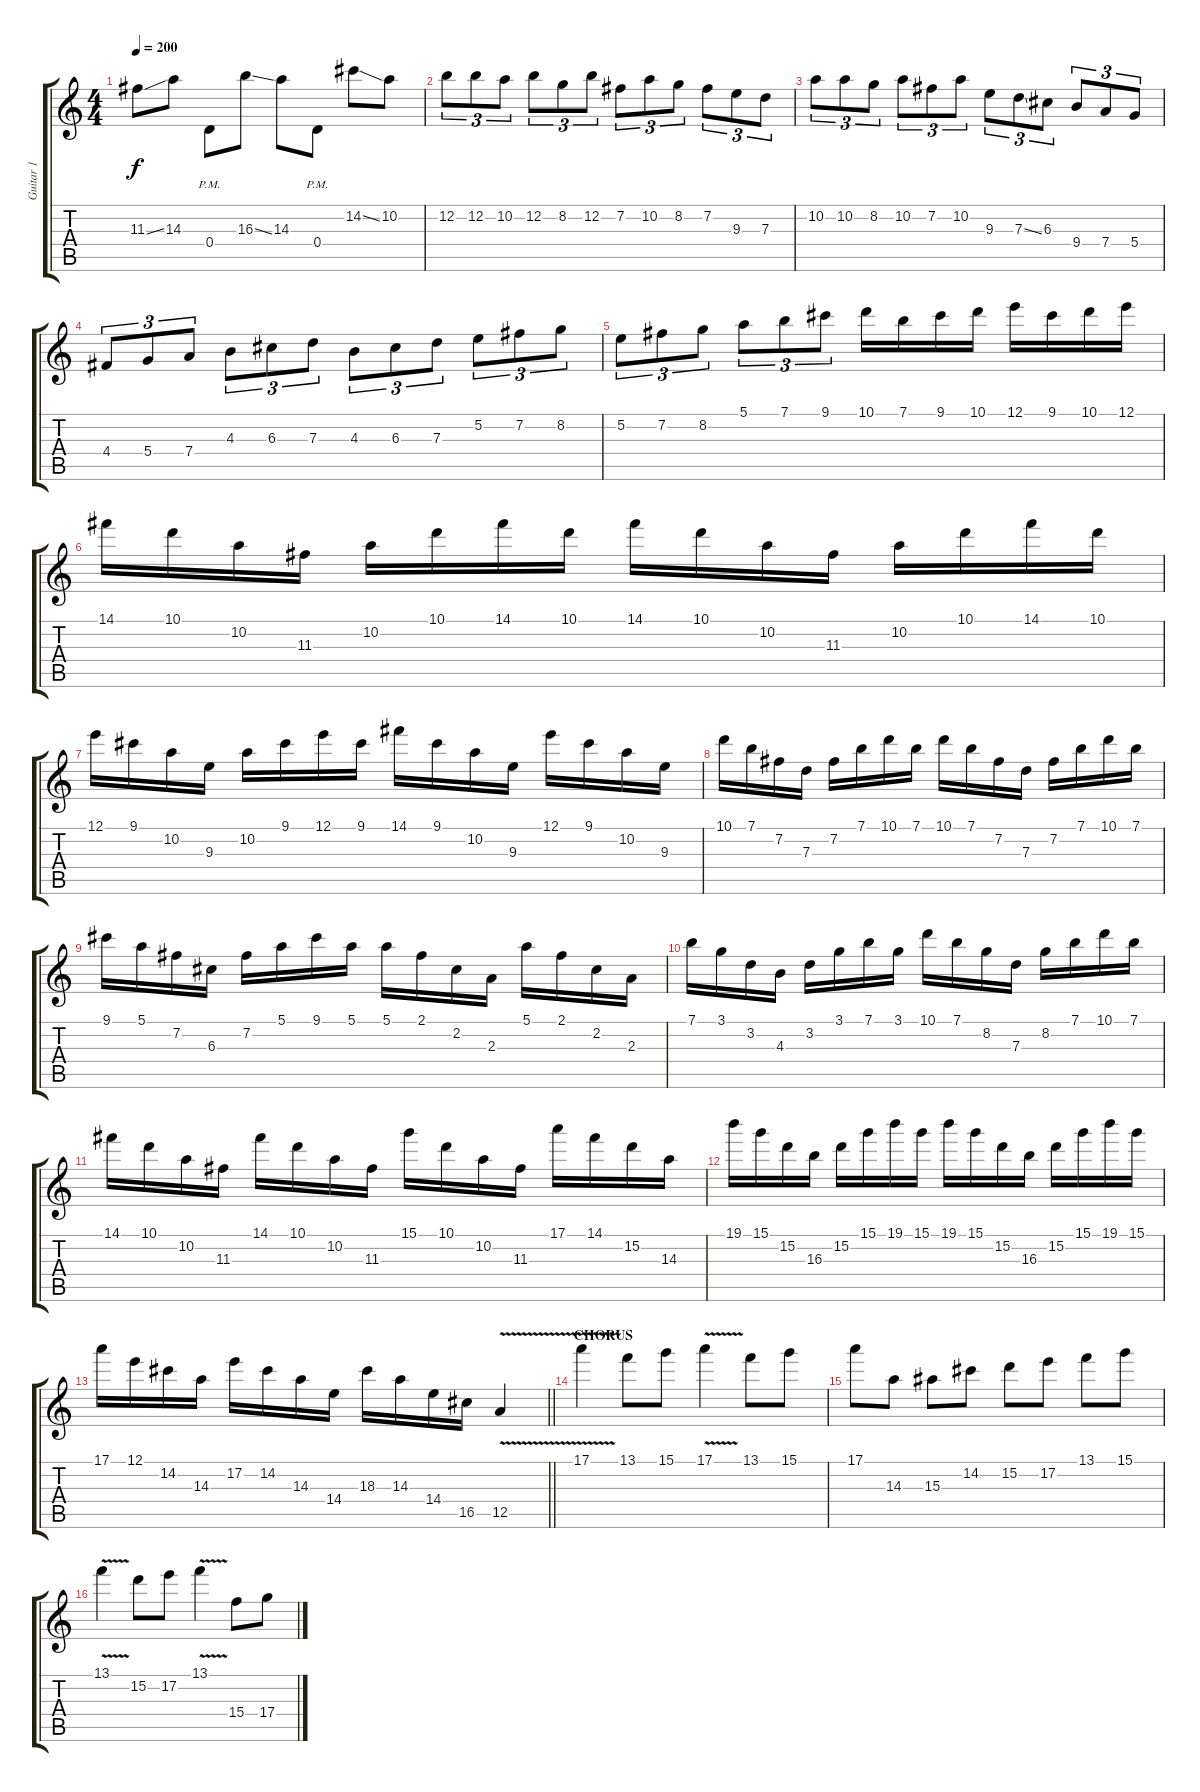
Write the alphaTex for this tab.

\track ("Guitar 1" "Guitar 1") {instrument distortionguitar}
\staff {score tabs}
\tuning (E4 B3 G3 D3 A2 E2) {hide}
\ts (4 4)
\tempo 200
\clef g2
\ks c
11.3{ss}.8{dy f} 14.3.8 0.4{pm}.8 16.3{ss}.8 14.3.8 0.4{pm}.8 14.2{ss}.8 10.2.8 |
12.2.8{tu (3 2)} 12.2.8{tu (3 2)} 10.2.8{tu (3 2)} 12.2.8{tu (3 2)} 8.2.8{tu (3 2)} 12.2.8{tu (3 2)} 7.2.8{tu (3 2)} 10.2.8{tu (3 2)} 8.2.8{tu (3 2)} 7.2.8{tu (3 2)} 9.3.8{tu (3 2)} 7.3.8{tu (3 2)} |
10.2.8{tu (3 2)} 10.2.8{tu (3 2)} 8.2.8{tu (3 2)} 10.2.8{tu (3 2)} 7.2.8{tu (3 2)} 10.2.8{tu (3 2)} 9.3.8{tu (3 2)} 7.3{ss}.8{tu (3 2)} 6.3.8{tu (3 2)} 9.4.8{tu (3 2)} 7.4.8{tu (3 2)} 5.4.8{tu (3 2)} |
4.4.8{tu (3 2)} 5.4.8{tu (3 2)} 7.4.8{tu (3 2)} 4.3.8{tu (3 2)} 6.3.8{tu (3 2)} 7.3.8{tu (3 2)} 4.3.8{tu (3 2)} 6.3.8{tu (3 2)} 7.3.8{tu (3 2)} 5.2.8{tu (3 2)} 7.2.8{tu (3 2)} 8.2.8{tu (3 2)} |
5.2.8{tu (3 2)} 7.2.8{tu (3 2)} 8.2.8{tu (3 2)} 5.1.8{tu (3 2)} 7.1.8{tu (3 2)} 9.1.8{tu (3 2)} 10.1.16 7.1.16 9.1.16 10.1.16 12.1.16 9.1.16 10.1.16 12.1.16 |
14.1.16 10.1.16 10.2.16 11.3.16 10.2.16 10.1.16 14.1.16 10.1.16 14.1.16 10.1.16 10.2.16 11.3.16 10.2.16 10.1.16 14.1.16 10.1.16 |
12.1.16 9.1.16 10.2.16 9.3.16 10.2.16 9.1.16 12.1.16 9.1.16 14.1.16 9.1.16 10.2.16 9.3.16 12.1.16 9.1.16 10.2.16 9.3.16 |
10.1.16 7.1.16 7.2.16 7.3.16 7.2.16 7.1.16 10.1.16 7.1.16 10.1.16 7.1.16 7.2.16 7.3.16 7.2.16 7.1.16 10.1.16 7.1.16 |
9.1.16 5.1.16 7.2.16 6.3.16 7.2.16 5.1.16 9.1.16 5.1.16 5.1.16 2.1.16 2.2.16 2.3.16 5.1.16 2.1.16 2.2.16 2.3.16 |
7.1.16 3.1.16 3.2.16 4.3.16 3.2.16 3.1.16 7.1.16 3.1.16 10.1.16 7.1.16 8.2.16 7.3.16 8.2.16 7.1.16 10.1.16 7.1.16 |
14.1.16 10.1.16 10.2.16 11.3.16 14.1.16 10.1.16 10.2.16 11.3.16 15.1.16 10.1.16 10.2.16 11.3.16 17.1.16 14.1.16 15.2.16 14.3.16 |
19.1.16 15.1.16 15.2.16 16.3.16 15.2.16 15.1.16 19.1.16 15.1.16 19.1.16 15.1.16 15.2.16 16.3.16 15.2.16 15.1.16 19.1.16 15.1.16 |
\barLineRight lightlight
17.1.16 12.1.16 14.2.16 14.3.16 17.2.16 14.2.16 14.3.16 14.4.16 18.3.16 14.3.16 14.4.16 16.5.16 12.5{v}.4 |
\section ("" "CHORUS")
17.1{v}.4 13.1.8 15.1.8 17.1{v}.4 13.1.8 15.1.8 |
17.1.8 14.3.8 15.3.8 14.2.8 15.2.8 17.2.8 13.1.8 15.1.8 |
13.1{v}.4 15.2.8 17.2.8 13.1{v}.4 15.4.8 17.4.8
